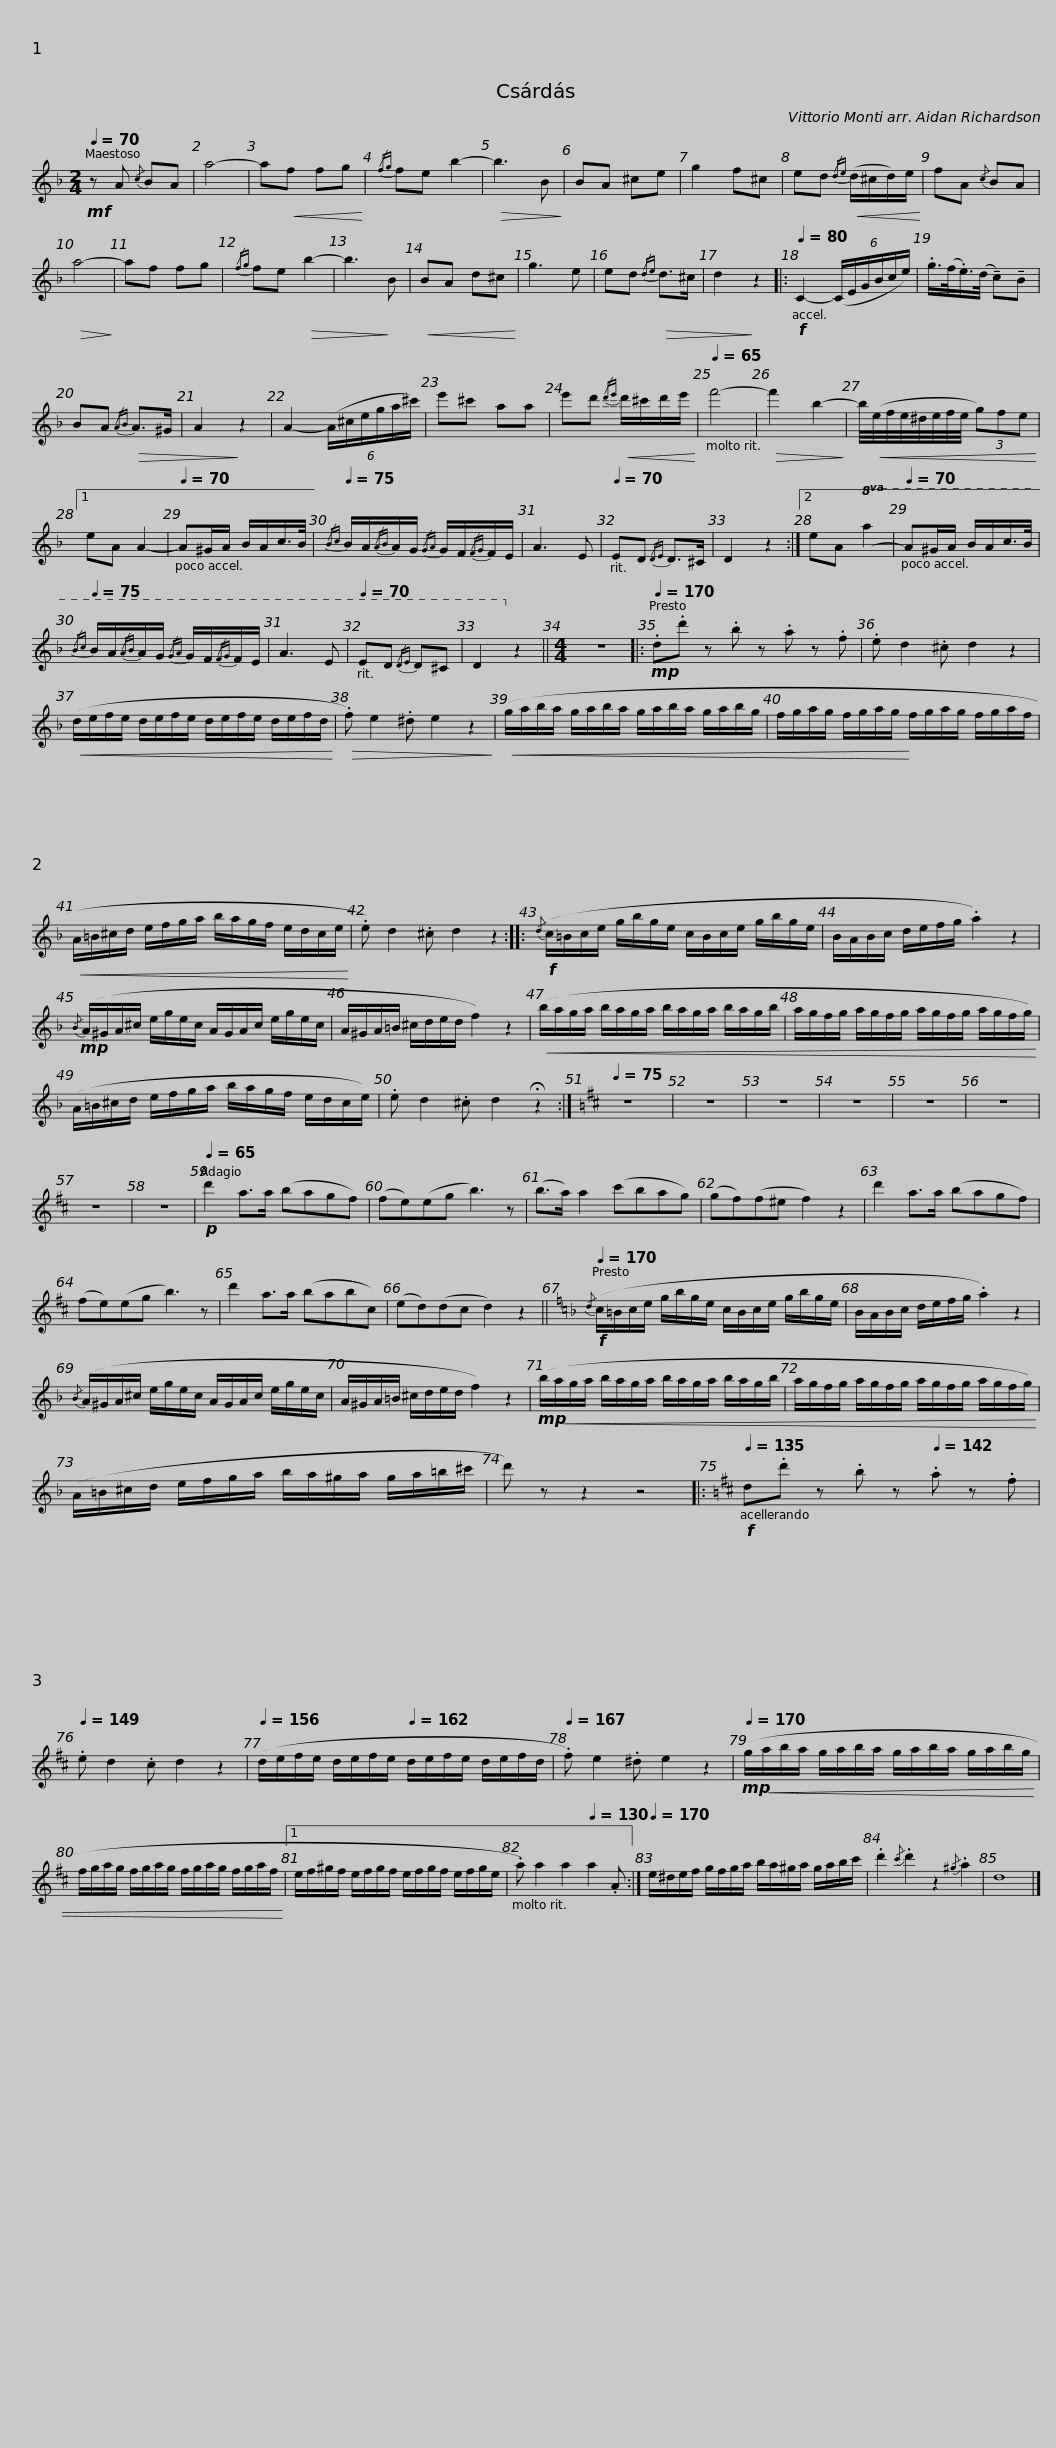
X:1
L:1/8
Q:1/4=70
M:2/4
I:linebreak $
K:none
V:1 treble transpose=-14
V:1
[K:F]!mf! z A{/c} BA | a4- | a!<(!f fg!<)! |{/fg} fe b2- |!>(! b3 B!>)! | %5
 BA ^ce | g2 f^c | ed!<(!{/de} (d/^c/d/)e/!<)! | fA{/c} BA |!>(! a4-!>)! |$ %10
 af fg |{/fg} fe!>(! b2- | b3!>)! B |!<(! BA d^c!<)! | g3 e | %15
 ed!>(!{/de} d>^c | d2!>)! z2 |:[Q:1/4=80]!f! C2- (6:4:6(C/E/G/B/c/e/) | .g/>(f/.e/>)(d/ !tenuto!c)!tenuto!B |$ BA!>(!{/AB} A>^G | %20
 A2!>)! z2 | A2- (6:4:6(A/^c/e/g/a/^c'/) | e'^c' aa | e'd'!<(!{/d'e'} d'/^c'/d'/e'/!<)! |[Q:1/4=65] f'4- | %25
!>(! f'2 b2-!>)! |$ b/4!<(!(e/4f/4e/4^d/4e/4f/4e/4 (3g)fe!<)! |1 eA A2- |[Q:1/4=70] A^G/A/ B/A/c/>B/ |[Q:1/4=75]{/Bc} B/A/{/AB}A/G/{/GA} G/F/{/FG}F/E/ | %30
 A3 E |[Q:1/4=70] ED{/DE} D>^C | D2 z2 :|2$ eA!8va(! a2- |[Q:1/4=70] a^g/a/ b/a/c'/>b/ | %35
[Q:1/4=75]{/bc'} b/a/{/ab}a/g/{/ga} g/f/{/fg}f/e/ | a3 e |[Q:1/4=70] ed{/de} d^c | d2!8va)! z2 ||[M:4/4] z8 |: %40
[Q:1/4=170]!mp! .d.d' z .b z .a z .f |$ .e d2 .^c d2 z2 |!<(! (d/e/f/e/ d/e/f/e/ d/e/f/e/ d/e/f/d/!<)! |!>(! .f) e2 .^d e2 z2!>)! |!<(! (g/a/b/a/ g/a/b/a/ g/a/b/a/ g/a/b/g/ |$ %45
 f/g/a/g/ f/g/a/g/!<)! f/g/a/g/ f/g/a/f/ |!<(! A/=B/^c/d/ e/f/g/a/ b/a/g/f/ e/d/c/e/!<)! | .e) d2 .^c d2 z2 ::$!f!{/d} (c/=B/c/e/ g/b/g/e/ c/B/c/e/ g/b/g/e/ | B/A/B/c/ d/e/f/g/ .a2) z2 | %50
!mp!{/B} (A/^G/A/^c/ e/g/e/c/ A/G/A/c/ e/g/e/c/ |$ A/^G/A/=B/ ^c/d/e/d/ f2) z2 |!<(! (b/a/g/a/ b/a/g/a/ b/a/g/a/ b/a/g/b/ | a/g/f/g/ a/g/f/g/ a/g/f/g/ a/g/f/g/)!<)! |$ (A/=B/^c/d/ e/f/g/a/ b/a/g/f/ e/d/c/e/) | %55
 .e d2 .^c d2 !fermata!z2 :|[K:D][Q:1/4=75] z8 | z8 | z8 | z8 | %60
 z8 | z8 | z8 | z8 |!p![Q:1/4=65] d'2 a>a (bagf) | %65
 (fe)(eg b3) z |$ (b>a) a2 (c'bag) | (gf)(f^e f2) z2 | d'2 a>a (bagf) | (fe)(eg b3) z | %70
 d'2 a>a (babc) |$ (ed)(dc d2) z2 ||[K:F]!f![Q:1/4=170]{/d} (c/=B/c/e/ g/b/g/e/ c/B/c/e/ g/b/g/e/ | B/A/B/c/ d/e/f/g/ .a2) z2 |${/B} (A/^G/A/^c/ e/g/e/c/ A/G/A/c/ e/g/e/c/ | %75
 A/^G/A/=B/ ^c/d/e/d/ f2) z2 |$!mp!!<(! (b/a/g/a/ b/a/g/a/ b/a/g/a/ b/a/g/b/ | a/g/f/g/ a/g/f/g/ a/g/f/g/ a/g/f/g/)!<)! |$ (A/=B/^c/d/ e/f/g/a/ b/a/^g/a/ g/a/=b/^c'/ | d') z z2 z4 |: %80
[K:D]!f![Q:1/4=135] d.d' z .b z[Q:1/4=142] .a z .f |[Q:1/4=149] .e d2 .c d2 z2 |$[Q:1/4=156] (d/e/f/e/ d/e/f/e/[Q:1/4=162] d/e/f/e/ d/e/f/d/ |[Q:1/4=167] .f) e2 .^d e2 z2 |!mp![Q:1/4=170]!<(! (g/a/b/a/ g/a/b/a/ g/a/b/a/ g/a/b/g/ |$ %85
 f/g/a/g/ f/g/a/g/ f/g/a/g/ f/g/a/f/!<)! |1 e/f/^g/f/ e/f/g/f/ e/f/g/f/ e/f/g/e/ |[Q:1/4=160] .a)[Q:1/4=150] a2[Q:1/4=140] a2[Q:1/4=130] a2 .A :|$[Q:1/4=170] e/^d/e/f/ g/f/g/a/ b/a/^g/a/ g/a/b/c'/ | .d'2{/c'} .d'2 z2{/^g} .a2 | %90
 d8 |] %91
